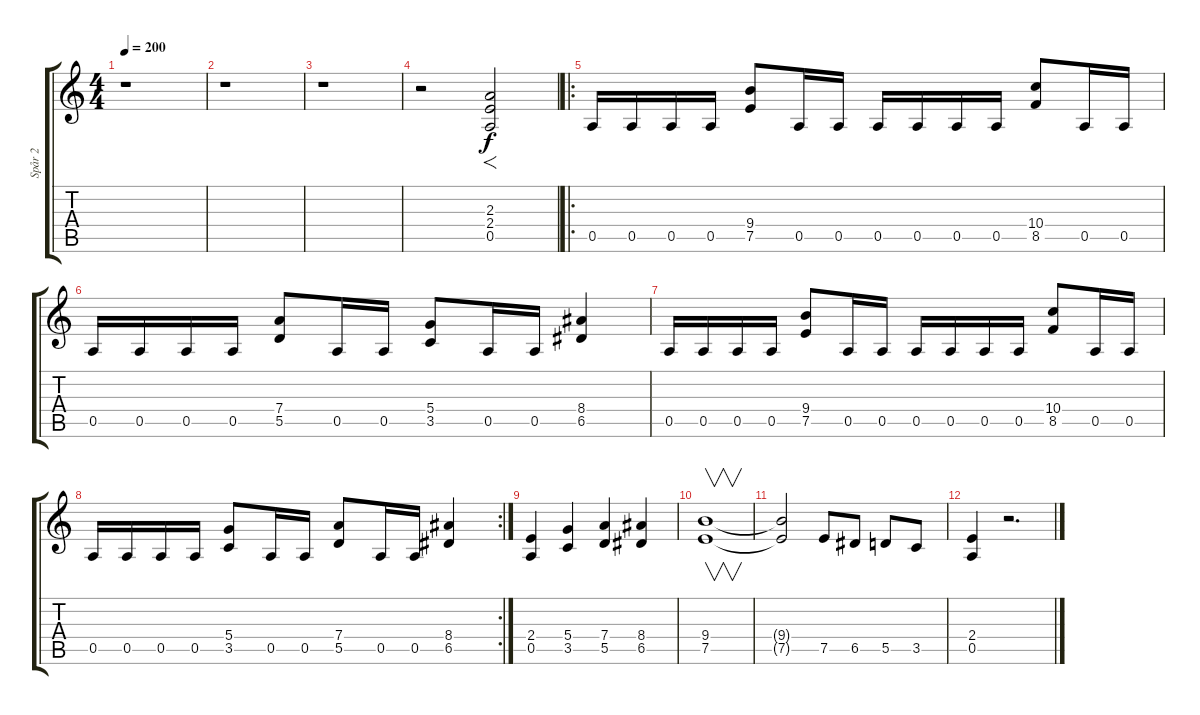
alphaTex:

\track ("Spår 2" "Spår 2") {instrument distortionguitar}
\staff {score tabs}
\tuning (E4 B3 G3 D3 A2 E2) {hide}
\ts (4 4)
\tempo 200
\clef g2
\ks c
r.1{dy f} |
r.1 |
r.1 |
r.2 (2.3 2.4 0.5).2{f} |
\ro
0.5.16 0.5.16 0.5.16 0.5.16 (9.4 7.5).8 0.5.16 0.5.16 0.5.16 0.5.16 0.5.16 0.5.16 (10.4 8.5).8 0.5.16 0.5.16 |
0.5.16 0.5.16 0.5.16 0.5.16 (7.4 5.5).8 0.5.16 0.5.16 (5.4 3.5).8 0.5.16 0.5.16 (8.4 6.5).4 |
0.5.16 0.5.16 0.5.16 0.5.16 (9.4 7.5).8 0.5.16 0.5.16 0.5.16 0.5.16 0.5.16 0.5.16 (10.4 8.5).8 0.5.16 0.5.16 |
\rc 2
0.5.16 0.5.16 0.5.16 0.5.16 (5.4 3.5).8 0.5.16 0.5.16 (7.4 5.5).8 0.5.16 0.5.16 (8.4 6.5).4 |
(2.4 0.5).4 (5.4 3.5).4 (7.4 5.5).4 (8.4 6.5).4 |
(9.4 7.5).1{v} |
(9.4{t} 7.5{t}).2 7.5.8 6.5.8 5.5.8 3.5.8 |
(2.4 0.5).4 r.2{d}
